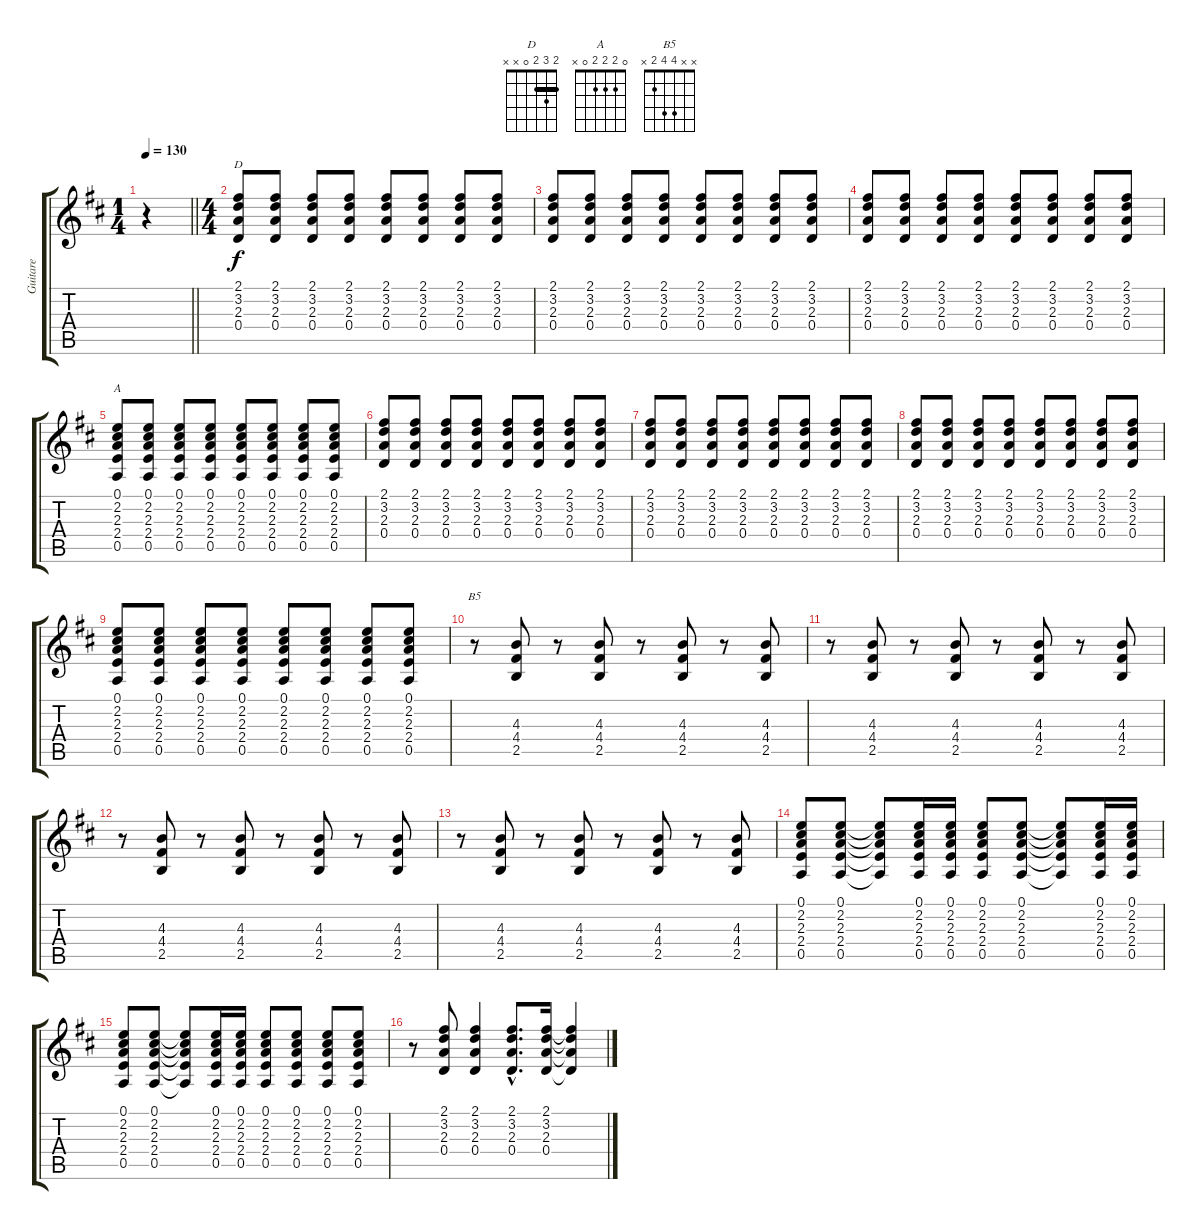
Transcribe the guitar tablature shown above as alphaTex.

\track ("Guitare" "Guitare") {instrument acousticguitarsteel}
\staff {score tabs}
\tuning (E4 B3 G3 D3 A2 E2) {hide}
\chord ("D" 2 3 2 0 x x) {barre 2}
\chord ("A" 0 2 2 2 0 x)
\chord ("B5" x x 4 4 2 x)
\ts (1 4)
\tempo 130
\clef g2
\barLineRight lightlight
\ks d
r.4{dy f instrument acousticguitarsteel} |
\ts (4 4)
(2.1 3.2 2.3 0.4).8{ch "D"} (2.1 3.2 2.3 0.4).8 (2.1 3.2 2.3 0.4).8 (2.1 3.2 2.3 0.4).8 (2.1 3.2 2.3 0.4).8 (2.1 3.2 2.3 0.4).8 (2.1 3.2 2.3 0.4).8 (2.1 3.2 2.3 0.4).8 |
(2.1 3.2 2.3 0.4).8 (2.1 3.2 2.3 0.4).8 (2.1 3.2 2.3 0.4).8 (2.1 3.2 2.3 0.4).8 (2.1 3.2 2.3 0.4).8 (2.1 3.2 2.3 0.4).8 (2.1 3.2 2.3 0.4).8 (2.1 3.2 2.3 0.4).8 |
(2.1 3.2 2.3 0.4).8 (2.1 3.2 2.3 0.4).8 (2.1 3.2 2.3 0.4).8 (2.1 3.2 2.3 0.4).8 (2.1 3.2 2.3 0.4).8 (2.1 3.2 2.3 0.4).8 (2.1 3.2 2.3 0.4).8 (2.1 3.2 2.3 0.4).8 |
(0.1 2.2 2.3 2.4 0.5).8{ch "A"} (0.1 2.2 2.3 2.4 0.5).8 (0.1 2.2 2.3 2.4 0.5).8 (0.1 2.2 2.3 2.4 0.5).8 (0.1 2.2 2.3 2.4 0.5).8 (0.1 2.2 2.3 2.4 0.5).8 (0.1 2.2 2.3 2.4 0.5).8 (0.1 2.2 2.3 2.4 0.5).8 |
(2.1 3.2 2.3 0.4).8 (2.1 3.2 2.3 0.4).8 (2.1 3.2 2.3 0.4).8 (2.1 3.2 2.3 0.4).8 (2.1 3.2 2.3 0.4).8 (2.1 3.2 2.3 0.4).8 (2.1 3.2 2.3 0.4).8 (2.1 3.2 2.3 0.4).8 |
(2.1 3.2 2.3 0.4).8 (2.1 3.2 2.3 0.4).8 (2.1 3.2 2.3 0.4).8 (2.1 3.2 2.3 0.4).8 (2.1 3.2 2.3 0.4).8 (2.1 3.2 2.3 0.4).8 (2.1 3.2 2.3 0.4).8 (2.1 3.2 2.3 0.4).8 |
(2.1 3.2 2.3 0.4).8 (2.1 3.2 2.3 0.4).8 (2.1 3.2 2.3 0.4).8 (2.1 3.2 2.3 0.4).8 (2.1 3.2 2.3 0.4).8 (2.1 3.2 2.3 0.4).8 (2.1 3.2 2.3 0.4).8 (2.1 3.2 2.3 0.4).8 |
(0.1 2.2 2.3 2.4 0.5).8 (0.1 2.2 2.3 2.4 0.5).8 (0.1 2.2 2.3 2.4 0.5).8 (0.1 2.2 2.3 2.4 0.5).8 (0.1 2.2 2.3 2.4 0.5).8 (0.1 2.2 2.3 2.4 0.5).8 (0.1 2.2 2.3 2.4 0.5).8 (0.1 2.2 2.3 2.4 0.5).8 |
r.8{ch "B5"} (4.3 4.4 2.5).8 r.8 (4.3 4.4 2.5).8 r.8 (4.3 4.4 2.5).8 r.8 (4.3 4.4 2.5).8 |
r.8 (4.3 4.4 2.5).8 r.8 (4.3 4.4 2.5).8 r.8 (4.3 4.4 2.5).8 r.8 (4.3 4.4 2.5).8 |
r.8 (4.3 4.4 2.5).8 r.8 (4.3 4.4 2.5).8 r.8 (4.3 4.4 2.5).8 r.8 (4.3 4.4 2.5).8 |
r.8 (4.3 4.4 2.5).8 r.8 (4.3 4.4 2.5).8 r.8 (4.3 4.4 2.5).8 r.8 (4.3 4.4 2.5).8 |
(0.1 2.2 2.3 2.4 0.5).8 (0.1 2.2 2.3 2.4 0.5).8 (0.1{t} 2.2{t} 2.3{t} 2.4{t} 0.5{t}).8 (0.1 2.2 2.3 2.4 0.5).16 (0.1 2.2 2.3 2.4 0.5).16 (0.1 2.2 2.3 2.4 0.5).8 (0.1 2.2 2.3 2.4 0.5).8 (0.1{t} 2.2{t} 2.3{t} 2.4{t} 0.5{t}).8 (0.1 2.2 2.3 2.4 0.5).16 (0.1 2.2 2.3 2.4 0.5).16 |
(0.1 2.2 2.3 2.4 0.5).8 (0.1 2.2 2.3 2.4 0.5).8 (0.1{t} 2.2{t} 2.3{t} 2.4{t} 0.5{t}).8 (0.1 2.2 2.3 2.4 0.5).16 (0.1 2.2 2.3 2.4 0.5).16 (0.1 2.2 2.3 2.4 0.5).8 (0.1 2.2 2.3 2.4 0.5).8 (0.1 2.2 2.3 2.4 0.5).8 (0.1 2.2 2.3 2.4 0.5).8 |
r.8 (2.1 3.2 2.3 0.4).8 (2.1 3.2 2.3 0.4).4 (2.1{hac} 3.2{hac} 2.3{hac} 0.4{hac}).8{d} (2.1 3.2 2.3 0.4).16 (2.1{t} 3.2{t} 2.3{t} 0.4{t}).4
